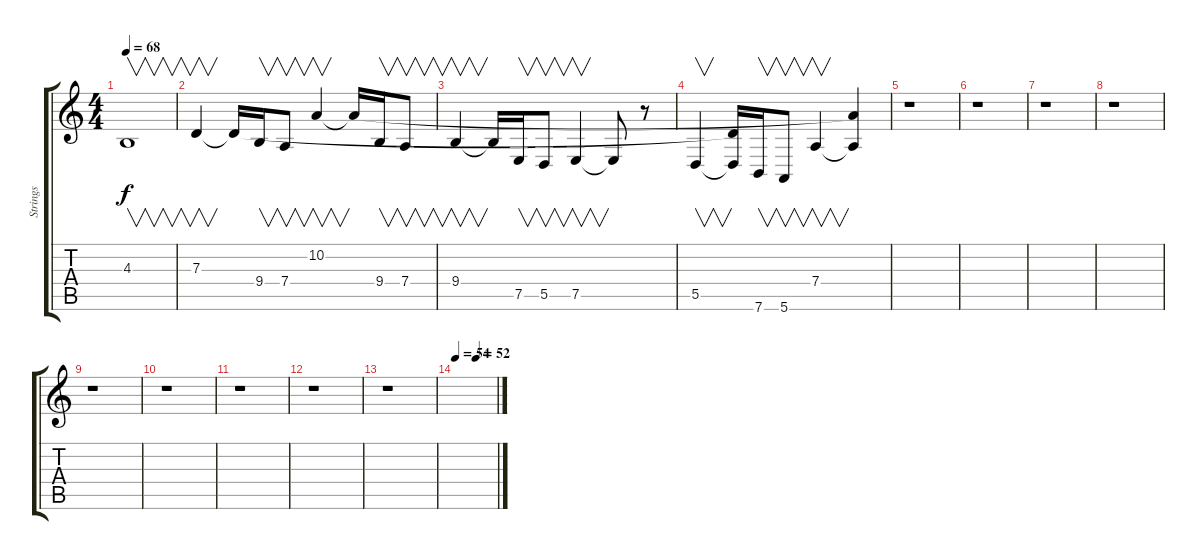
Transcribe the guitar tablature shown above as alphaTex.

\track ("Strings" "Strings") {instrument stringensemble1}
\staff {score tabs}
\tuning (E4 B3 G3 D3 A2 E2) {hide}
\ts (4 4)
\tempo 68
\clef g2
\ks c
4.3.1{v dy f} |
7.3.4{v} 7.3{t}.16 9.4.16{v} 7.4.8{v} 10.2.4{v} 10.2{t}.16 9.4.16{v} 7.4.8{v} |
9.4.4{v} 9.4{t}.16 7.5.16{v} 5.5.8{v} 7.5.4{v} 7.5{t}.8 r.8 |
5.5.4{v} (7.3{t} 5.5{t}).16 7.6.16{v} 5.6.8{v} 7.4.4{v} (10.2{t} 7.4{t}).4 |
r.1 |
r.1 |
r.1 |
r.1 |
r.1 |
r.1 |
r.1 |
r.1 |
r.1 |
\tempo 54
\tempo (52 0.5)
